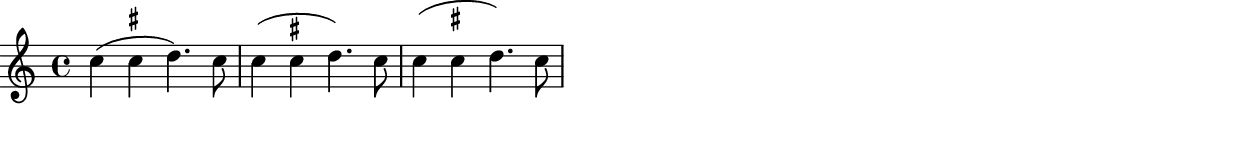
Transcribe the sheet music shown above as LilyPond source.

%% Generated by lilypond-book
%% Options: [exampleindent=10.16\mm,fragment,indent=0\mm,line-width=160\mm,quote,relative=2]
\include "lilypond-book-preamble.ly"


% ****************************************************************
% Start cut-&-pastable-section
% ****************************************************************

#(ly:set-option 'eps-box-padding 3.000000)



\paper {
  indent = 0\mm
  line-width = 160\mm
  % offset the left padding, also add 1mm as lilypond creates cropped
  % images with a little space on the right
  line-width = #(- line-width (* mm  3.000000) (* mm 1))
  line-width = 160\mm - 2.0 * 10.16\mm
  % offset the left padding, also add 1mm as lilypond creates cropped
  % images with a little space on the right
  line-width = #(- line-width (* mm  3.000000) (* mm 1))
}

\layout {
  
}


\relative c''
{


% ****************************************************************
% ly snippet contents follows:
% ****************************************************************
\sourcefileline 2332
c4( c^\markup { \tiny \sharp } d4.) c8
c4(
\once \override TextScript.avoid-slur = #'inside
\once \override TextScript.outside-staff-priority = ##f
c4^\markup { \tiny \sharp } d4.) c8
\once \override Slur.outside-staff-priority = #500
c4( c^\markup { \tiny \sharp } d4.) c8



% ****************************************************************
% end ly snippet
% ****************************************************************
}
